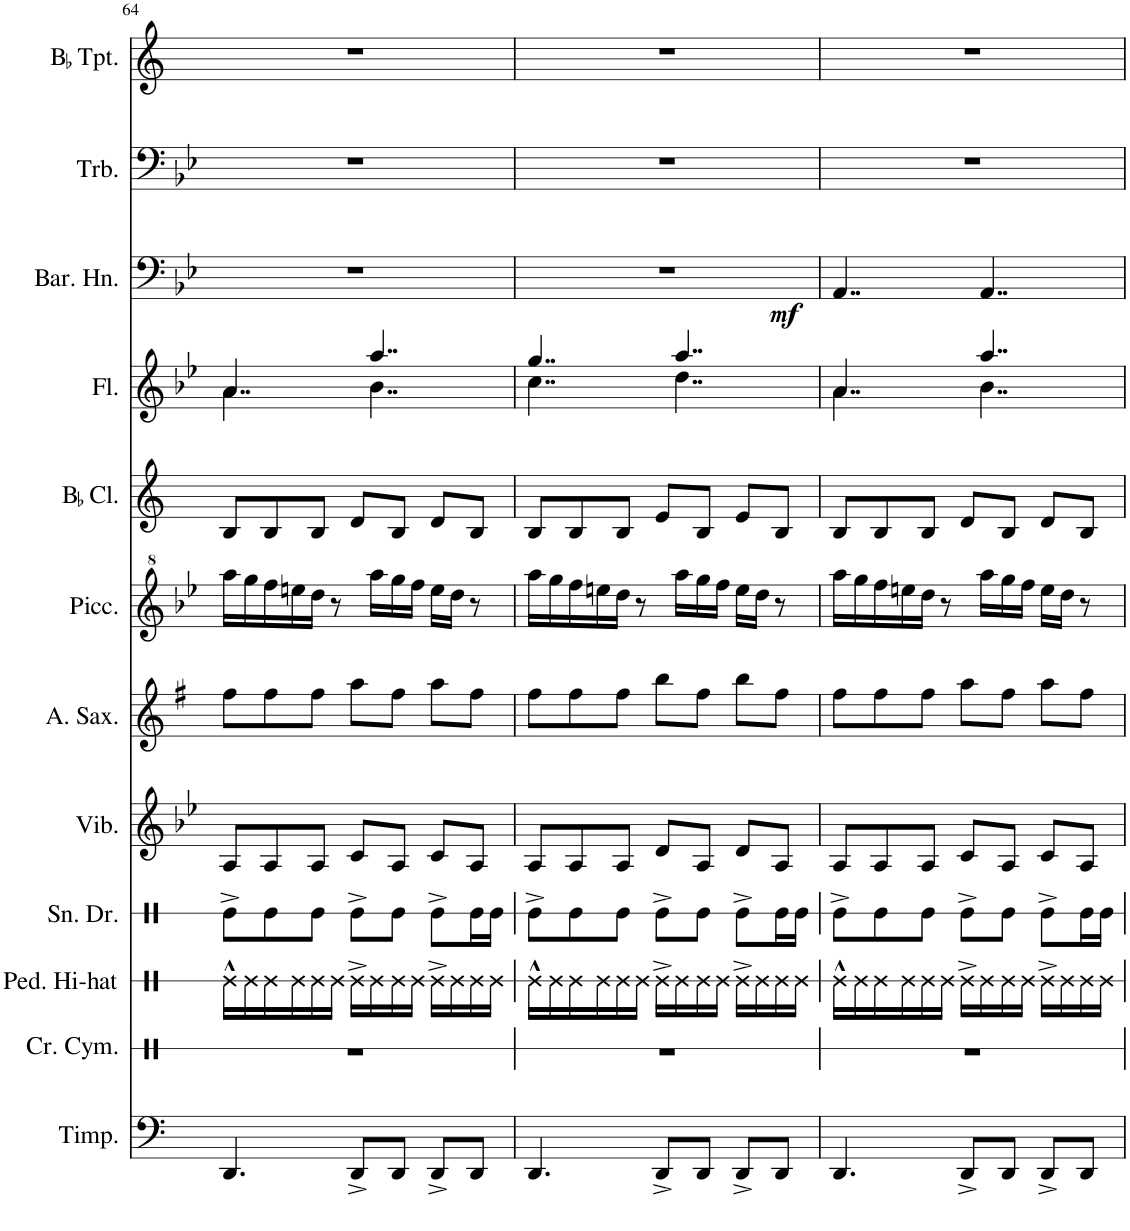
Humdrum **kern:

**kern	**kern	**kern	**kern	**kern	**kern	**kern	**kern	**kern	**kern	**dynam	**kern	**kern
*part12	*part11	*part10	*part9	*part8	*part7	*part6	*part5	*part4	*part3	*part3	*part2	*part1
*staff12	*staff11	*staff10	*staff9	*staff8	*staff7	*staff6	*staff5	*staff4	*staff3	*staff3	*staff2	*staff1
*I"Timpani	*I"Crash Cymbal	*I"Pedal Hi-hat	*I"Snare Drum	*I"Vibraphone	*I"Alto Saxophone	*I"Piccolo	*I"BaccidentalFlat Clarinet	*I"Flute	*I"Baritone Horn	*	*I"Trombone	*I"BaccidentalFlat Trumpet
*I'Timp.	*I'Cr. Cym.	*I'Ped. Hi-hat	*I'Sn. Dr.	*I'Vib.	*I'A. Sax.	*I'Picc.	*I'BaccidentalFlat Cl.	*I'Fl.	*I'Bar. Hn.	*	*I'Trb.	*I'BaccidentalFlat Tpt.
!!LO:PB:g=z
*clefF4	*clefX	*clefX	*clefX	*clefG2	*clefG2	*clefG^2	*clefG2	*clefG2	*clefF4	*	*clefF4	*clefG2
*	*	*	*	*	*Trd5c9	*Trd-7c-12	*Trd1c2	*	*Trd4c7	*	*	*Trd1c2
*k[]	*k[]	*k[]	*k[]	*k[b-e-]	*k[f#]	*k[b-e-]	*k[]	*k[b-e-]	*k[b-e-]	*	*k[b-e-]	*k[]
*M7/8	*M7/8	*M7/8	*M7/8	*M7/8	*M7/8	*M7/8	*M7/8	*M7/8	*M7/8	*	*M7/8	*M7/8
=64	=64	=64	=64	=64	=64	=64	=64	=64	=64	=64	=64	=64
*	*	*	*	*	*	*	*	*^	*	*	*	*
4.DD/	2..r	16Re^^\LL	8Re^\L	8A/L	8ff#\L	16aaa\LL	8B/L	4..a/	4..a\	2..r	.	2..r	2..r
.	.	16Re\	.	.	.	16ggg\	.	.	.	.	.	.	.
.	.	16Re\	8Re\	8A/	8ff#\	16fff\	8B/	.	.	.	.	.	.
.	.	16Re\	.	.	.	16eeen\	.	.	.	.	.	.	.
.	.	16Re\	8Re\J	8A/J	8ff#\J	16ddd\JJ	8B/J	.	.	.	.	.	.
.	.	16Re\JJ	.	.	.	8r	.	.	.	.	.	.	.
8DD^/L	.	16Re^\LL	8Re^\L	8c/L	8aa\L	.	8d/L	.	.	.	.	.	.
.	.	16Re\	.	.	.	16aaa\LL	.	4..aa/	4..b-\	.	.	.	.
8DD/J	.	16Re\	8Re\J	8A/J	8ff#\J	16ggg\	8B/J	.	.	.	.	.	.
.	.	16Re\JJ	.	.	.	16fff\JJ	.	.	.	.	.	.	.
8DD^/L	.	16Re^\LL	8Re^\L	8c/L	8aa\L	16eee\LL	8d/L	.	.	.	.	.	.
.	.	16Re\	.	.	.	16ddd\JJ	.	.	.	.	.	.	.
8DD/J	.	16Re\	16Re\L	8A/J	8ff#\J	8r	8B/J	.	.	.	.	.	.
.	.	16Re\JJ	16Re\JJ	.	.	.	.	.	.	.	.	.	.
=65	=65	=65	=65	=65	=65	=65	=65	=65	=65	=65	=65	=65	=65
4.DD/	2..r	16Re^^\LL	8Re^\L	8A/L	8ff#\L	16aaa\LL	8B/L	4..gg/	4..cc\	2..r	.	2..r	2..r
.	.	16Re\	.	.	.	16ggg\	.	.	.	.	.	.	.
.	.	16Re\	8Re\	8A/	8ff#\	16fff\	8B/	.	.	.	.	.	.
.	.	16Re\	.	.	.	16eeen\	.	.	.	.	.	.	.
.	.	16Re\	8Re\J	8A/J	8ff#\J	16ddd\JJ	8B/J	.	.	.	.	.	.
.	.	16Re\JJ	.	.	.	8r	.	.	.	.	.	.	.
8DD^/L	.	16Re^\LL	8Re^\L	8d/L	8bb\L	.	8e/L	.	.	.	.	.	.
.	.	16Re\	.	.	.	16aaa\LL	.	4..aa/	4..dd\	.	.	.	.
8DD/J	.	16Re\	8Re\J	8A/J	8ff#\J	16ggg\	8B/J	.	.	.	.	.	.
.	.	16Re\JJ	.	.	.	16fff\JJ	.	.	.	.	.	.	.
8DD^/L	.	16Re^\LL	8Re^\L	8d/L	8bb\L	16eee\LL	8e/L	.	.	.	.	.	.
.	.	16Re\	.	.	.	16ddd\JJ	.	.	.	.	.	.	.
8DD/J	.	16Re\	16Re\L	8A/J	8ff#\J	8r	8B/J	.	.	.	.	.	.
.	.	16Re\JJ	16Re\JJ	.	.	.	.	.	.	.	.	.	.
=66	=66	=66	=66	=66	=66	=66	=66	=66	=66	=66	=66	=66	=66
!	!	!	!	!	!	!	!	!	!	!	!LO:DY:b	!	!
4.DD/	2..r	16Re^^\LL	8Re^\L	8A/L	8ff#\L	16aaa\LL	8B/L	4..a/	4..a\	4..AA/	mf	2..r	2..r
.	.	16Re\	.	.	.	16ggg\	.	.	.	.	.	.	.
.	.	16Re\	8Re\	8A/	8ff#\	16fff\	8B/	.	.	.	.	.	.
.	.	16Re\	.	.	.	16eeen\	.	.	.	.	.	.	.
.	.	16Re\	8Re\J	8A/J	8ff#\J	16ddd\JJ	8B/J	.	.	.	.	.	.
.	.	16Re\JJ	.	.	.	8r	.	.	.	.	.	.	.
8DD^/L	.	16Re^\LL	8Re^\L	8c/L	8aa\L	.	8d/L	.	.	.	.	.	.
.	.	16Re\	.	.	.	16aaa\LL	.	4..aa/	4..b-\	4..AA/	.	.	.
8DD/J	.	16Re\	8Re\J	8A/J	8ff#\J	16ggg\	8B/J	.	.	.	.	.	.
.	.	16Re\JJ	.	.	.	16fff\JJ	.	.	.	.	.	.	.
8DD^/L	.	16Re^\LL	8Re^\L	8c/L	8aa\L	16eee\LL	8d/L	.	.	.	.	.	.
.	.	16Re\	.	.	.	16ddd\JJ	.	.	.	.	.	.	.
8DD/J	.	16Re\	16Re\L	8A/J	8ff#\J	8r	8B/J	.	.	.	.	.	.
.	.	16Re\JJ	16Re\JJ	.	.	.	.	.	.	.	.	.	.
*	*	*	*	*	*	*	*	*v	*v	*	*	*	*
=	=	=	=	=	=	=	=	=	=	=	=	=
*-	*-	*-	*-	*-	*-	*-	*-	*-	*-	*-	*-	*-
